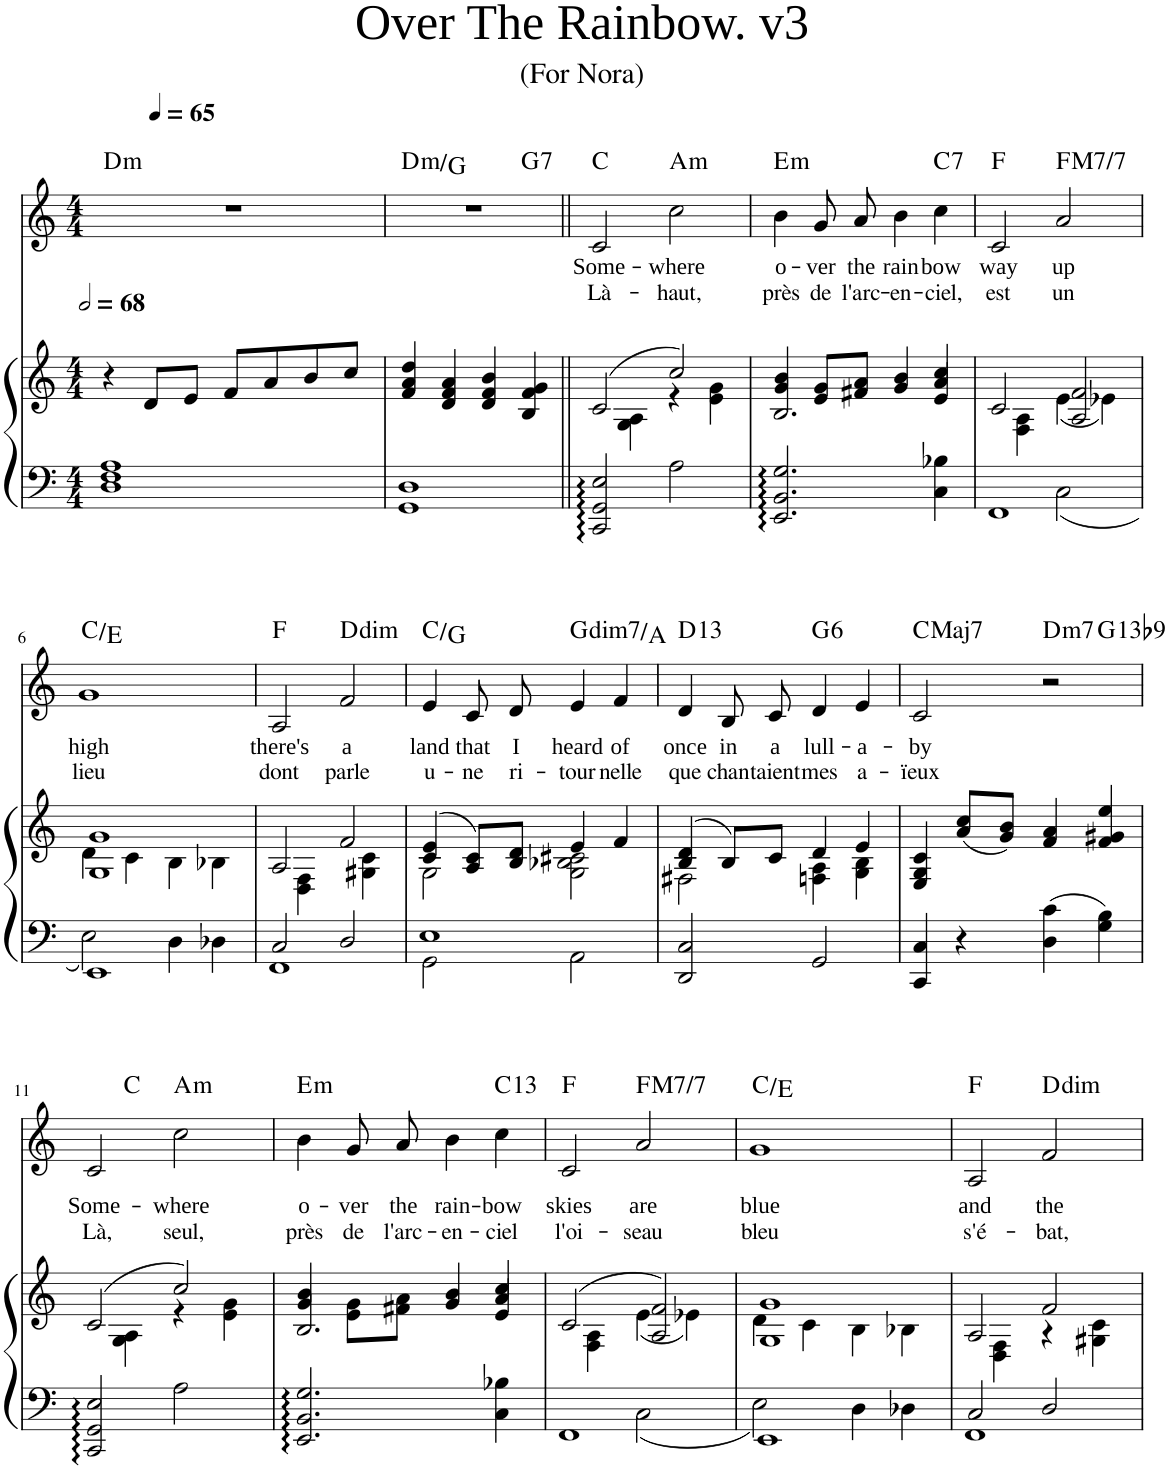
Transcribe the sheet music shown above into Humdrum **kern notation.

**kern	**kern	**kern	**text	**text	**harte
*part2	*part2	*part1	*part1	*part1	*part1
*staff3	*staff2	*staff1	*staff1	*staff1	*
*I"Piano	*	*I"Voice	*	*	*
*I'Pno	*	*	*	*	*
*clefF4	*clefG2	*clefG2	*	*	*
*k[]	*k[]	*k[]	*	*	*
*M4/4	*M4/4	*M4/4	*	*	*
*MM136	*MM136	*MM136	*	*	*
=1	=1	=1	=1	=1	=1
!	!	!	!	!	!LO:H:kt=m
1D 1F 1A	4r	1r	.	.	D:min
.	8d/L	.	.	.	.
.	8e/J	.	.	.	.
.	8f/L	.	.	.	.
.	8a/	.	.	.	.
.	8b/	.	.	.	.
.	8cc/J	.	.	.	.
=2	=2	=2	=2	=2	=2
!	!	!	!	!	!LO:H:kt=m
*	*	*^	*	*	*
1GG 1D	4f/ 4a/ 4dd/	1r	2.ryy	.	.	D:min/4
.	4d/ 4f/ 4a/	.	.	.	.	.
.	4d/ 4f/ 4b/	.	.	.	.	.
!	!	!	!	!	!	!LO:H:kt=7
.	4B/ 4f/ 4g/	.	4ryy	.	.	G:7
*	*	*v	*v	*	*	*
=3||	=3||	=3||	=3||	=3||	=3||
*	*	*MM65	*	*	*
*	*^	*^	*	*	*
!	!	!	!	!	!LO:LY:b	!LO:LY:b	!
*	*	*	*v	*v	*	*	*
2CC/ 2GG/ 2E/	(2c/	4ryy	2c/	Some-	Là-	C:maj
.	.	4G\ 4A\	.	.	.	.
!	!	!	!	!LO:LY:b	!LO:LY:b	!LO:H:kt=m
2A\	2cc/)	4r	2cc\	-where	-haut,	A:min
.	.	4e\ 4g\	.	.	.	.
=4	=4	=4	=4	=4	=4	=4
!	!	!	!	!LO:LY:b	!LO:LY:b	!LO:H:kt=m
2.EE/ 2.BB/ 2.G/	2.B/	4g/ 4b/	4b\	o-	près	E:min
!	!	!	!	!LO:LY:b	!LO:LY:b	!
.	.	8e/ 8g/L	8g/L	-ver	de	.
!	!	!	!	!LO:LY:b	!LO:LY:b	!
.	.	8f#X/ 8a/J	8a/J	the	l'arc-	.
!	!	!	!	!LO:LY:b	!LO:LY:b	!
.	.	4g/ 4b/	4b\	rain-	-en-	.
!	!	!	!	!LO:LY:b	!LO:LY:b	!LO:H:kt=7
4C\ 4B-X\	4e/	4a/ 4cc/	4cc\	-bow	-ciel,	C:7
=5	=5	=5	=5	=5	=5	=5
*^	*	*	*	*	*	*
!	!	!	!	!	!LO:LY:b	!LO:LY:b	!
1FF	2ryy	2c/	4ryy	2c/	way	est	F:maj
.	.	.	4F\ 4A\	.	.	.	.
!	!	!	!	!	!LO:LY:b	!LO:LY:b	!LO:H:kt=M7/7
.	2C\	2A/ 2f/	(4e\	2a/	up	un	F:maj
.	.	.	4e-X\)	.	.	.	.
!!LO:LB:g=z
=6	=6	=6	=6	=6	=6	=6	=6
!	!	!	!	!	!LO:LY:b	!LO:LY:b	!
1EE	2E\	1G 1g	4d\	1g	high	lieu	C:maj/3
.	.	.	4c\	.	.	.	.
.	4D\	.	4B\	.	.	.	.
.	4D-X\	.	4B-X\	.	.	.	.
=7	=7	=7	=7	=7	=7	=7	=7
!	!	!	!	!	!LO:LY:b	!LO:LY:b	!
2C/	1FF	2A/	4ryy	2A/	there's	dont	F:maj
.	.	.	4D\ 4F\	.	.	.	.
!	!	!	!	!	!LO:LY:b	!LO:LY:b	!LO:H:kt=dim
2D/	.	2f/	4ryy	2f/	a	parle	D:dim
.	.	.	4G#X\ 4c\	.	.	.	.
=8	=8	=8	=8	=8	=8	=8	=8
!	!	!	!	!	!LO:LY:b	!LO:LY:b	!
1E	2GG\	(4c/ 4e/	2G\	4e/	land	u-	C:maj/5
!	!	!	!	!	!LO:LY:b	!LO:LY:b	!
.	.	8A/ 8c/L)	.	8c/L	that	-ne	.
!	!	!	!	!	!LO:LY:b	!LO:LY:b	!
.	.	8B/ 8d/J	.	8d/J	I	ri-	.
!	!	!	!	!	!LO:LY:b	!LO:LY:b	!LO:H:kt=dim7
.	2AA\	4e/	2G\ 2B-X\ 2c#X\	4e/	heard	-tour-	G:dim7/2
!	!	!	!	!	!LO:LY:b	!LO:LY:b	!
.	.	4f/	.	4fn/	of	-nelle	.
*v	*v	*	*	*	*	*	*
=9	=9	=9	=9	=9	=9	=9
!	!	!	!	!LO:LY:b	!LO:LY:b	!LO:H:kt=13
2DD/ 2C/	(4B/ 4d/	2F#X\	4d/	once	que	D:9(11,13)
!	!	!	!	!LO:LY:b	!LO:LY:b	!
.	8B/L)	.	8B/L	in	chan-	.
!	!	!	!	!LO:LY:b	!LO:LY:b	!
.	8c/J	.	8c/J	a	-taient	.
!	!	!	!	!LO:LY:b	!LO:LY:b	!LO:H:kt=6
2GG/	4d/	4Fn\ 4A\	4d/	lull-	mes	G:maj6
!	!	!	!	!LO:LY:b	!LO:LY:b	!
.	4e/	4G\ 4B\	4e/	-a-	a-	.
=10	=10	=10	=10	=10	=10	=10
!	!	!	!	!LO:LY:b	!LO:LY:b	!LO:H:kt=Maj7
*	*v	*v	*^	*	*	*
4CC/ 4C/	4E/ 4G/ 4c/	2c/	2.ryy	-by	-ïeux	C:maj7
4r	(8a/ 8cc/L	.	.	.	.	.
.	8g/ 8b/J)	.	.	.	.	.
!	!	!	!	!	!	!LO:H:kt=m7
4D\ 4c\	4f/ 4a/	2r	.	.	.	D:min7
!	!	!	!	!	!	!LO:H:kt=13
4G\ 4B\	4f/ 4g#X/ 4ee/	.	4ryy	.	.	G:(3,5,b7,b9,11,13)
!!LO:LB:g=z	!!
=11	=11	=11	=11	=11	=11	=11
*	*^	*	*	*	*	*
!	!	!	!	!	!LO:LY:b	!LO:LY:b	!
2CC/ 2GG/ 2E/	(2c/	4ryy	2c/	4ryy	Some-	Là,	.
.	.	4G\ 4A\	.	2.ryy	.	.	C:maj
!	!	!	!	!	!LO:LY:b	!LO:LY:b	!LO:H:kt=m
2A\	2cc/)	4r	2cc\	.	-where	seul,	A:min
.	.	4e\ 4g\	.	.	.	.	.
=12	=12	=12	=12	=12	=12	=12	=12
!	!	!	!	!	!LO:LY:b	!LO:LY:b	!LO:H:kt=m
*	*	*	*v	*v	*	*	*
2.EE/ 2.BB/ 2.G/	2.B/	4g/ 4b/	4b\	o-	près	E:min
!	!	!	!	!LO:LY:b	!LO:LY:b	!
.	.	8e\ 8g\L	8g/L	-ver	de	.
!	!	!	!	!LO:LY:b	!LO:LY:b	!
.	.	8f#X\ 8a\J	8a/J	the	l'arc-	.
!	!	!	!	!LO:LY:b	!LO:LY:b	!
.	.	4g/ 4b/	4b\	rain-	-en-	.
!	!	!	!	!LO:LY:b	!LO:LY:b	!LO:H:kt=13
4C\ 4B-X\	4e/	4a/ 4cc/	4cc\	-bow	-ciel	C:9(11,13)
=13	=13	=13	=13	=13	=13	=13
*^	*	*	*	*	*	*
!	!	!	!	!	!LO:LY:b	!LO:LY:b	!
1FF	2ryy	(2c/	4ryy	2c/	skies	l'oi-	F:maj
.	.	.	4F\ 4A\	.	.	.	.
!	!	!	!	!	!LO:LY:b	!LO:LY:b	!LO:H:kt=M7/7
.	2C\	2A/ 2f/)	(4e\	2a/	are	-seau	F:maj
.	.	.	4e-X\)	.	.	.	.
=14	=14	=14	=14	=14	=14	=14	=14
!	!	!	!	!	!LO:LY:b	!LO:LY:b	!
1EE	2E\	1G 1g	4d\	1g	blue	bleu	C:maj/3
.	.	.	4c\	.	.	.	.
.	4D\	.	4B\	.	.	.	.
.	4D-X\	.	4B-X\	.	.	.	.
=15	=15	=15	=15	=15	=15	=15	=15
!	!	!	!	!	!LO:LY:b	!LO:LY:b	!
2C/	1FF	2A/	4ryy	2A/	and	s'é-	F:maj
.	.	.	4D\ 4F\	.	.	.	.
!	!	!	!	!	!LO:LY:b	!LO:LY:b	!LO:H:kt=dim
2D/	.	2f/	4r	2f/	the	-bat,	D:dim
.	.	.	4G#X\ 4c\	.	.	.	.
*v	*v	*	*	*	*	*	*
*	*v	*v	*	*	*	*
=	=	=	=	=	=
*-	*-	*-	*-	*-	*-
